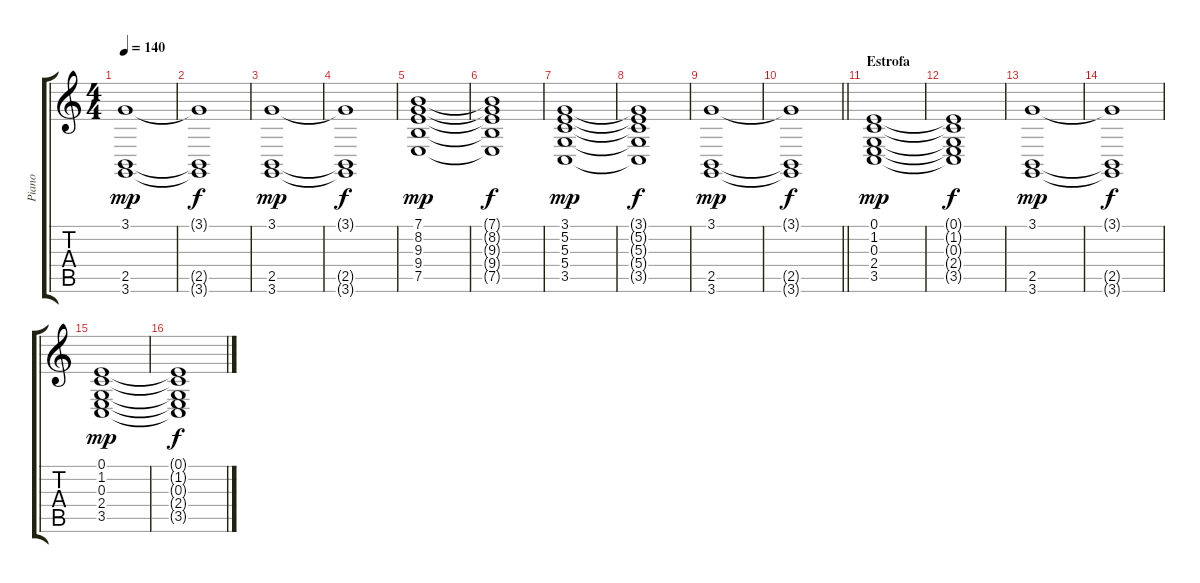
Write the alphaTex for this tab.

\track ("Piano" "Piano") {instrument synthstrings2}
\staff {score tabs}
\tuning (E4 B3 G3 D3 A2 E2) {hide}
\ts (4 4)
\tempo 140
\clef g2
\ks c
(3.1 2.5 3.6).1{dy mp} |
(3.1{t} 2.5{t} 3.6{t}).1{dy f} |
(3.1 2.5 3.6).1{dy mp} |
(3.1{t} 2.5{t} 3.6{t}).1{dy f} |
(7.1 8.2 9.3 9.4 7.5).1{dy mp} |
(7.1{t} 8.2{t} 9.3{t} 9.4{t} 7.5{t}).1{dy f} |
(3.1 5.2 5.3 5.4 3.5).1{dy mp} |
(3.1{t} 5.2{t} 5.3{t} 5.4{t} 3.5{t}).1{dy f} |
(3.1 2.5 3.6).1{dy mp} |
\barLineRight lightlight
(3.1{t} 2.5{t} 3.6{t}).1{dy f} |
\section ("" "Estrofa")
(0.1 1.2 0.3 2.4 3.5).1{dy mp} |
(0.1{t} 1.2{t} 0.3{t} 2.4{t} 3.5{t}).1{dy f} |
(3.1 2.5 3.6).1{dy mp} |
(3.1{t} 2.5{t} 3.6{t}).1{dy f} |
(0.1 1.2 0.3 2.4 3.5).1{dy mp} |
(0.1{t} 1.2{t} 0.3{t} 2.4{t} 3.5{t}).1{dy f}
